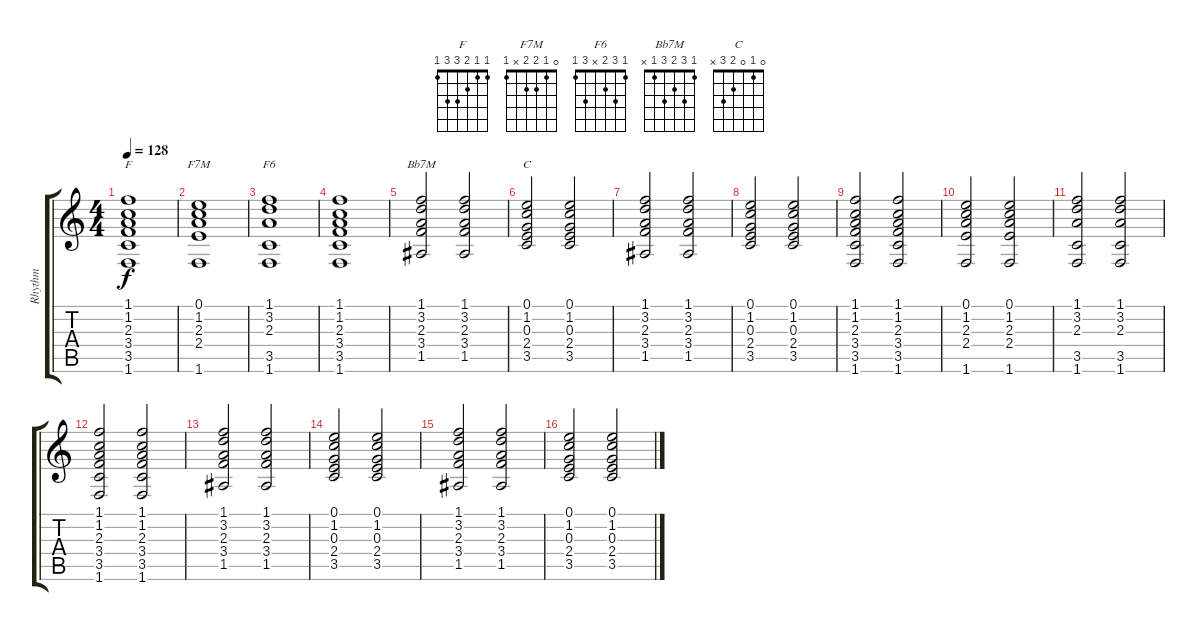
\track ("Rhythm" "Rhythm") {instrument electricguitarclean}
\staff {score tabs}
\tuning (E4 B3 G3 D3 A2 E2) {hide}
\chord ("F" 1 1 2 3 3 1)
\chord ("F7M" 0 1 2 2 x 1)
\chord ("F6" 1 3 2 x 3 1)
\chord ("Bb7M" 1 3 2 3 1 x)
\chord ("C" 0 1 0 2 3 x)
\ts (4 4)
\tempo 128
\clef g2
\ks c
(1.1 1.2 2.3 3.4 3.5 1.6).1{ch "F" dy f instrument electricguitarclean} |
(0.1 1.2 2.3 2.4 1.6).1{ch "F7M"} |
(1.1 3.2 2.3 3.5 1.6).1{ch "F6"} |
(1.1 1.2 2.3 3.4 3.5 1.6).1 |
(1.1 3.2 2.3 3.4 1.5).2{ch "Bb7M"} (1.1 3.2 2.3 3.4 1.5).2 |
(0.1 1.2 0.3 2.4 3.5).2{ch "C"} (0.1 1.2 0.3 2.4 3.5).2 |
(1.1 3.2 2.3 3.4 1.5).2 (1.1 3.2 2.3 3.4 1.5).2 |
(0.1 1.2 0.3 2.4 3.5).2 (0.1 1.2 0.3 2.4 3.5).2 |
(1.1 1.2 2.3 3.4 3.5 1.6).2 (1.1 1.2 2.3 3.4 3.5 1.6).2 |
(0.1 1.2 2.3 2.4 1.6).2 (0.1 1.2 2.3 2.4 1.6).2 |
(1.1 3.2 2.3 3.5 1.6).2 (1.1 3.2 2.3 3.5 1.6).2 |
(1.1 1.2 2.3 3.4 3.5 1.6).2 (1.1 1.2 2.3 3.4 3.5 1.6).2 |
(1.1 3.2 2.3 3.4 1.5).2 (1.1 3.2 2.3 3.4 1.5).2 |
(0.1 1.2 0.3 2.4 3.5).2 (0.1 1.2 0.3 2.4 3.5).2 |
(1.1 3.2 2.3 3.4 1.5).2 (1.1 3.2 2.3 3.4 1.5).2 |
(0.1 1.2 0.3 2.4 3.5).2 (0.1 1.2 0.3 2.4 3.5).2
